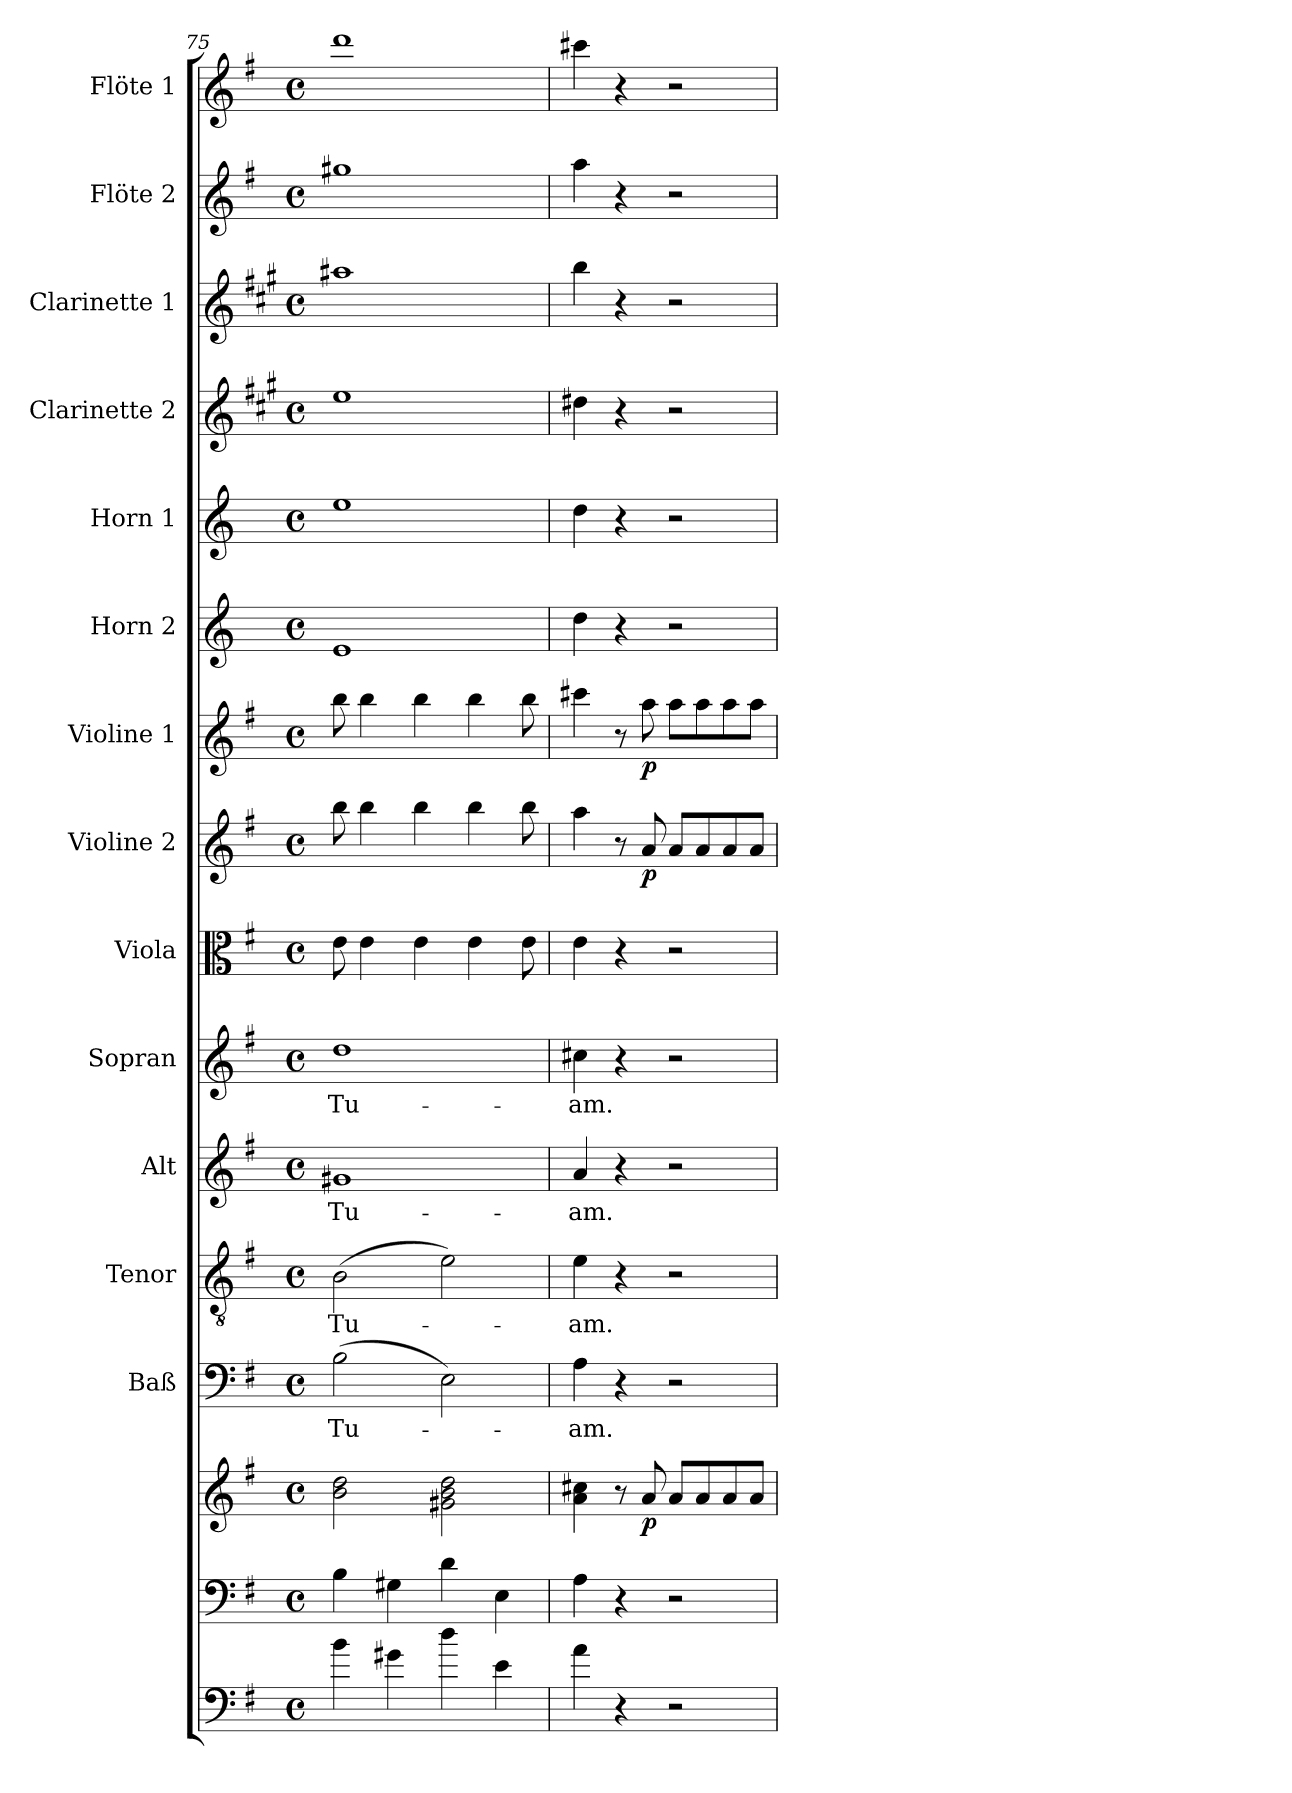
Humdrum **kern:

**kern	**kern	**kern	**dynam	**kern	**text	**kern	**text	**kern	**text	**kern	**text	**kern	**kern	**dynam	**kern	**dynam	**kern	**kern	**kern	**kern	**kern	**kern
*part15	*part14	*part14	*part14	*part13	*part13	*part12	*part12	*part11	*part11	*part10	*part10	*part9	*part8	*part8	*part7	*part7	*part6	*part5	*part4	*part3	*part2	*part1
*staff16	*staff15	*staff14	*staff14/15	*staff13	*staff13	*staff12	*staff12	*staff11	*staff11	*staff10	*staff10	*staff9	*staff8	*staff8	*staff7	*staff7	*staff6	*staff5	*staff4	*staff3	*staff2	*staff1
*	*	*	*	*I"Baß	*	*I"Tenor	*	*I"Alt	*	*I"Sopran	*	*I"Viola	*I"Violine 2	*	*I"Violine 1	*	*I"Horn 2	*I"Horn 1	*I"Clarinette 2	*I"Clarinette 1	*I"Flöte 2	*I"Flöte 1
*	*	*	*	*I'Baß	*	*I'Ten	*	*I'Alt	*	*I'Sop	*	*I'Vla.	*I'Vln. 2	*	*I'Vln. 1	*	*I'Hrn. 2	*I'Hrn. 1	*I'Cl. 2	*I'Cl. 1	*I'Fl. 2	*I'Fl. 1
*clefF4	*clefF4	*clefG2	*	*clefF4	*	*clefGv2	*	*clefG2	*	*clefG2	*	*clefC3	*clefG2	*	*clefG2	*	*clefG2	*clefG2	*clefG2	*clefG2	*clefG2	*clefG2
*ITrd7c12	*	*	*	*	*	*	*	*	*	*	*	*	*	*	*	*	*ITrd3c5	*ITrd3c5	*ITrd1c2	*ITrd1c2	*	*
*k[f#]	*k[f#]	*k[f#]	*	*k[f#]	*	*k[f#]	*	*k[f#]	*	*k[f#]	*	*k[f#]	*k[f#]	*	*k[f#]	*	*k[f#]	*k[f#]	*k[f#]	*k[f#]	*k[f#]	*k[f#]
*G:	*G:	*G:	*	*G:	*	*G:	*	*G:	*	*G:	*	*G:	*G:	*	*G:	*	*G:	*G:	*G:	*G:	*G:	*G:
*M4/4	*M4/4	*M4/4	*	*M4/4	*	*M4/4	*	*M4/4	*	*M4/4	*	*M4/4	*M4/4	*	*M4/4	*	*M4/4	*M4/4	*M4/4	*M4/4	*M4/4	*M4/4
*met(c)	*met(c)	*met(c)	*	*met(c)	*	*met(c)	*	*met(c)	*	*met(c)	*	*met(c)	*met(c)	*	*met(c)	*	*met(c)	*met(c)	*met(c)	*met(c)	*met(c)	*met(c)
=75	=75	=75	=75	=75	=75	=75	=75	=75	=75	=75	=75	=75	=75	=75	=75	=75	=75	=75	=75	=75	=75	=75
!	!	!	!	!	!LO:LY:b	!	!LO:LY:b	!	!LO:LY:b	!	!LO:LY:b	!	!	!	!	!	!	!	!	!	!	!
4B\	4B\	2b\ 2dd\	.	(>2B\	Tu-	(>2B\	Tu-	1g#X	Tu-	1dd	Tu-	8e\	8bb\	.	8bb\	.	1B	1b	1dd	1gg#X	1gg#X	1ddd
.	.	.	.	.	.	.	.	.	.	.	.	4e\	4bb\	.	4bb\	.	.	.	.	.	.	.
4G#X\	4G#X\	.	.	.	.	.	.	.	.	.	.	.	.	.	.	.	.	.	.	.	.	.
.	.	.	.	.	.	.	.	.	.	.	.	4e\	4bb\	.	4bb\	.	.	.	.	.	.	.
4d\	4d\	2g#X\ 2b\ 2dd\	.	2E\)	.	2e\)	.	.	.	.	.	.	.	.	.	.	.	.	.	.	.	.
.	.	.	.	.	.	.	.	.	.	.	.	4e\	4bb\	.	4bb\	.	.	.	.	.	.	.
4E\	4E\	.	.	.	.	.	.	.	.	.	.	.	.	.	.	.	.	.	.	.	.	.
.	.	.	.	.	.	.	.	.	.	.	.	8e\	8bb\	.	8bb\	.	.	.	.	.	.	.
=76	=76	=76	=76	=76	=76	=76	=76	=76	=76	=76	=76	=76	=76	=76	=76	=76	=76	=76	=76	=76	=76	=76
!	!	!	!	!	!LO:LY:b	!	!LO:LY:b	!	!LO:LY:b	!	!LO:LY:b	!	!	!	!	!	!	!	!	!	!	!
4A\	4A\	4a\ 4cc#X\	.	4A\	-am.	4e\	-am.	4a/	-am.	4cc#X\	-am.	4e\	4aa\	.	4ccc#X\	.	4a\	4a\	4cc#X\	4aa\	4aa\	4ccc#X\
4r	4r	8r	.	4r	.	4r	.	4r	.	4r	.	4r	8r	.	8r	.	4r	4r	4r	4r	4r	4r
!	!	!	!LO:DY:b	!	!	!	!	!	!	!	!	!	!	!LO:DY:b	!	!LO:DY:b	!	!	!	!	!	!
.	.	8a/	p	.	.	.	.	.	.	.	.	.	8a/	p	8aa\	p	.	.	.	.	.	.
2r	2r	8a/L	.	2r	.	2r	.	2r	.	2r	.	2r	8a/L	.	8aa\L	.	2r	2r	2r	2r	2r	2r
.	.	8a/	.	.	.	.	.	.	.	.	.	.	8a/	.	8aa\	.	.	.	.	.	.	.
.	.	8a/	.	.	.	.	.	.	.	.	.	.	8a/	.	8aa\	.	.	.	.	.	.	.
.	.	8a/J	.	.	.	.	.	.	.	.	.	.	8a/J	.	8aa\J	.	.	.	.	.	.	.
=	=	=	=	=	=	=	=	=	=	=	=	=	=	=	=	=	=	=	=	=	=	=
*-	*-	*-	*-	*-	*-	*-	*-	*-	*-	*-	*-	*-	*-	*-	*-	*-	*-	*-	*-	*-	*-	*-
